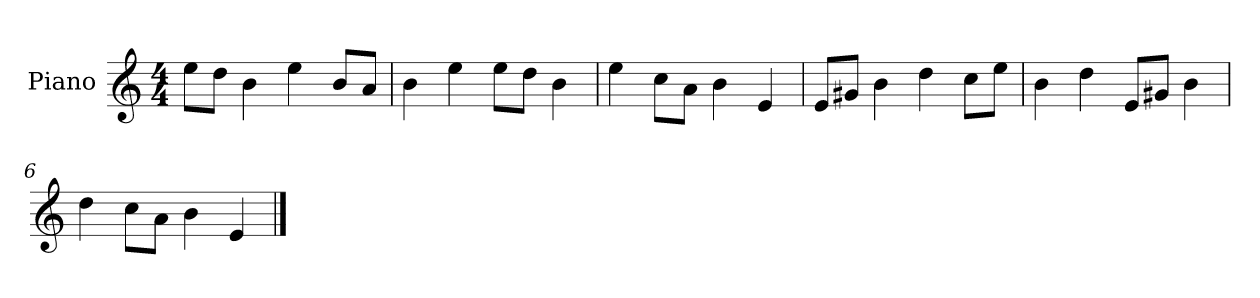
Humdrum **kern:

**kern
*part1
*staff1
*I"Piano
*I'P-no
*clefG2
*k[]
*M4/4
*MM90
=1
8ee\L
8dd\J
4b\
4ee\
8b/L
8a/J
=2
4b\
4ee\
8ee\L
8dd\J
4b\
=3
4ee\
8cc\L
8a\J
4b\
4e/
=4
8e/L
8g#X/J
4b\
4dd\
8cc\L
8ee\J
=5
4b\
4dd\
8e/L
8g#X/J
4b\
=6
4dd\
8cc\L
8a\J
4b\
4e/
==
*-
